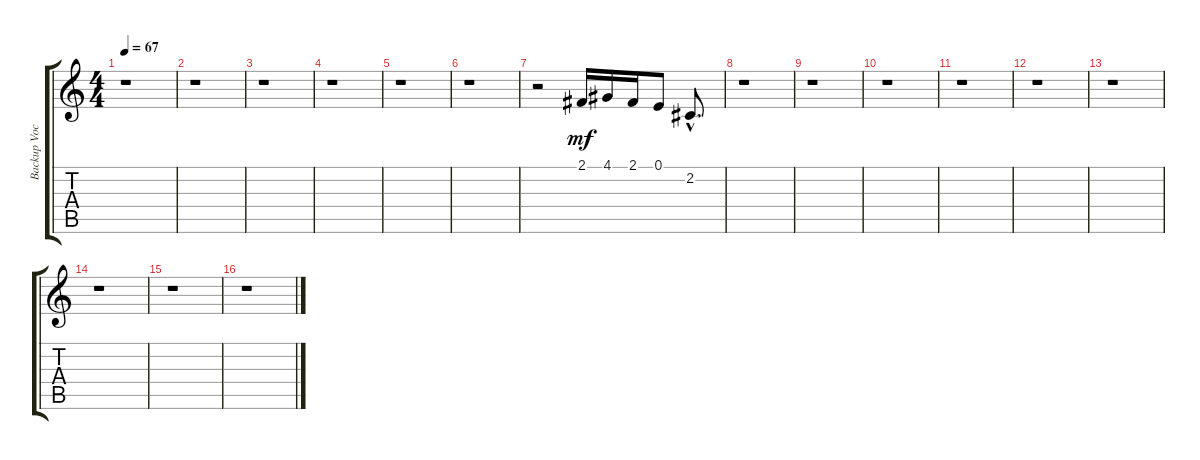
\track ("Backup Vocal" "Backup Voc") {instrument choiraahs}
\staff {score tabs}
\tuning (E4 B3 G3 D3 A2 E2) {hide}
\ts (4 4)
\tempo 67
\clef g2
\ks c
r.1{dy f} |
r.1 |
r.1 |
r.1 |
r.1 |
r.1 |
r.2 2.1.16{dy mf} 4.1.16 2.1.16 0.1.8 2.2{hac}.8{d} |
r.1 |
r.1 |
r.1 |
r.1 |
r.1 |
r.1 |
r.1 |
r.1 |
r.1
